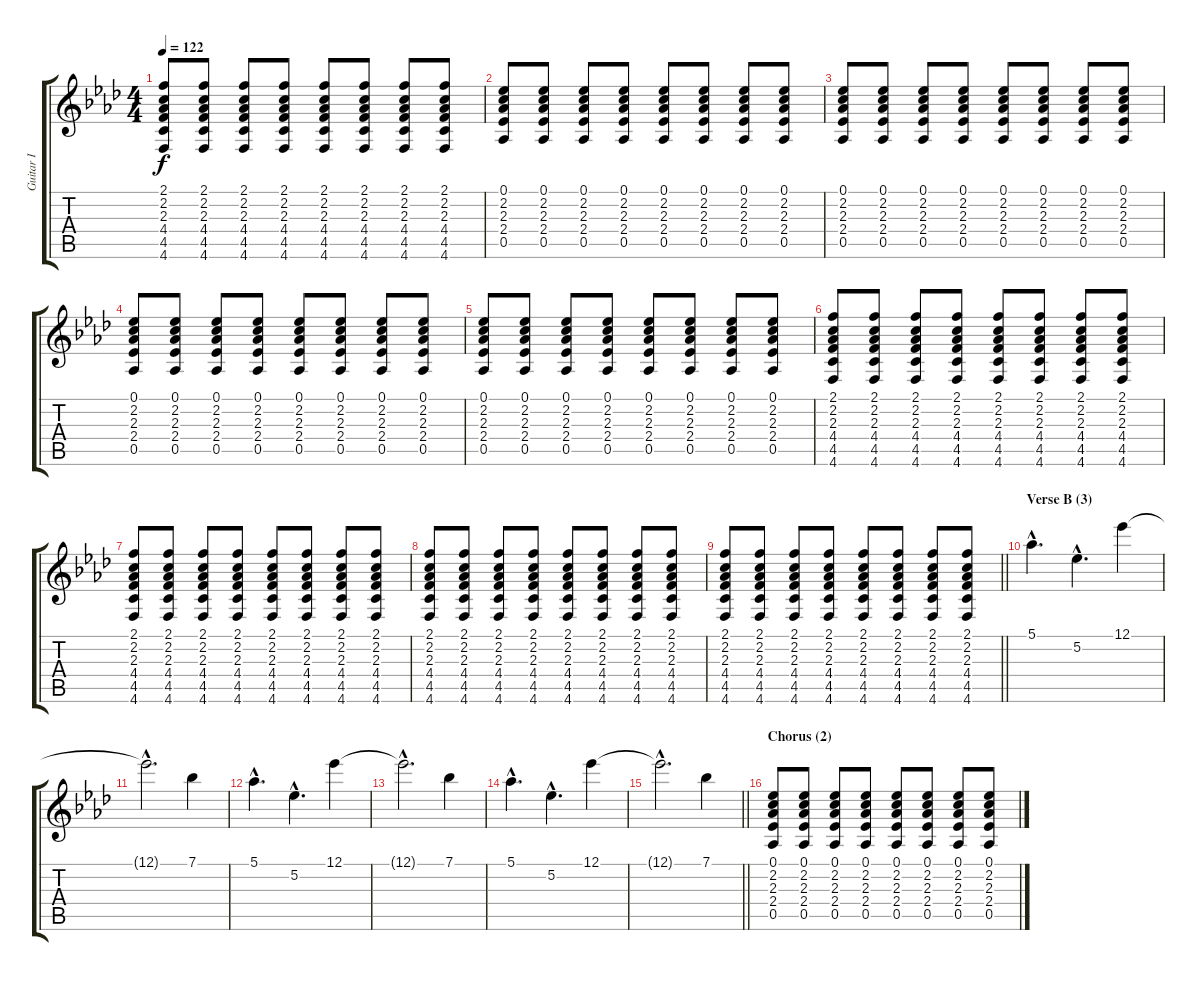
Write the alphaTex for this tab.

\track ("Guitar I" "Guitar I") {instrument electricguitarclean}
\staff {score tabs}
\tuning (Eb4 Bb3 Gb3 Db3 Ab2 Db2) {hide}
\ts (4 4)
\tempo 122
\clef g2
\ks ab
(2.1 2.2 2.3 4.4 4.5 4.6).8{dy f} (2.1 2.2 2.3 4.4 4.5 4.6).8 (2.1 2.2 2.3 4.4 4.5 4.6).8 (2.1 2.2 2.3 4.4 4.5 4.6).8 (2.1 2.2 2.3 4.4 4.5 4.6).8 (2.1 2.2 2.3 4.4 4.5 4.6).8 (2.1 2.2 2.3 4.4 4.5 4.6).8 (2.1 2.2 2.3 4.4 4.5 4.6).8 |
(0.1 2.2 2.3 2.4 0.5).8 (0.1 2.2 2.3 2.4 0.5).8 (0.1 2.2 2.3 2.4 0.5).8 (0.1 2.2 2.3 2.4 0.5).8 (0.1 2.2 2.3 2.4 0.5).8 (0.1 2.2 2.3 2.4 0.5).8 (0.1 2.2 2.3 2.4 0.5).8 (0.1 2.2 2.3 2.4 0.5).8 |
(0.1 2.2 2.3 2.4 0.5).8 (0.1 2.2 2.3 2.4 0.5).8 (0.1 2.2 2.3 2.4 0.5).8 (0.1 2.2 2.3 2.4 0.5).8 (0.1 2.2 2.3 2.4 0.5).8 (0.1 2.2 2.3 2.4 0.5).8 (0.1 2.2 2.3 2.4 0.5).8 (0.1 2.2 2.3 2.4 0.5).8 |
(0.1 2.2 2.3 2.4 0.5).8 (0.1 2.2 2.3 2.4 0.5).8 (0.1 2.2 2.3 2.4 0.5).8 (0.1 2.2 2.3 2.4 0.5).8 (0.1 2.2 2.3 2.4 0.5).8 (0.1 2.2 2.3 2.4 0.5).8 (0.1 2.2 2.3 2.4 0.5).8 (0.1 2.2 2.3 2.4 0.5).8 |
(0.1 2.2 2.3 2.4 0.5).8 (0.1 2.2 2.3 2.4 0.5).8 (0.1 2.2 2.3 2.4 0.5).8 (0.1 2.2 2.3 2.4 0.5).8 (0.1 2.2 2.3 2.4 0.5).8 (0.1 2.2 2.3 2.4 0.5).8 (0.1 2.2 2.3 2.4 0.5).8 (0.1 2.2 2.3 2.4 0.5).8 |
(2.1 2.2 2.3 4.4 4.5 4.6).8 (2.1 2.2 2.3 4.4 4.5 4.6).8 (2.1 2.2 2.3 4.4 4.5 4.6).8 (2.1 2.2 2.3 4.4 4.5 4.6).8 (2.1 2.2 2.3 4.4 4.5 4.6).8 (2.1 2.2 2.3 4.4 4.5 4.6).8 (2.1 2.2 2.3 4.4 4.5 4.6).8 (2.1 2.2 2.3 4.4 4.5 4.6).8 |
(2.1 2.2 2.3 4.4 4.5 4.6).8 (2.1 2.2 2.3 4.4 4.5 4.6).8 (2.1 2.2 2.3 4.4 4.5 4.6).8 (2.1 2.2 2.3 4.4 4.5 4.6).8 (2.1 2.2 2.3 4.4 4.5 4.6).8 (2.1 2.2 2.3 4.4 4.5 4.6).8 (2.1 2.2 2.3 4.4 4.5 4.6).8 (2.1 2.2 2.3 4.4 4.5 4.6).8 |
(2.1 2.2 2.3 4.4 4.5 4.6).8 (2.1 2.2 2.3 4.4 4.5 4.6).8 (2.1 2.2 2.3 4.4 4.5 4.6).8 (2.1 2.2 2.3 4.4 4.5 4.6).8 (2.1 2.2 2.3 4.4 4.5 4.6).8 (2.1 2.2 2.3 4.4 4.5 4.6).8 (2.1 2.2 2.3 4.4 4.5 4.6).8 (2.1 2.2 2.3 4.4 4.5 4.6).8 |
\barLineRight lightlight
(2.1 2.2 2.3 4.4 4.5 4.6).8 (2.1 2.2 2.3 4.4 4.5 4.6).8 (2.1 2.2 2.3 4.4 4.5 4.6).8 (2.1 2.2 2.3 4.4 4.5 4.6).8 (2.1 2.2 2.3 4.4 4.5 4.6).8 (2.1 2.2 2.3 4.4 4.5 4.6).8 (2.1 2.2 2.3 4.4 4.5 4.6).8 (2.1 2.2 2.3 4.4 4.5 4.6).8 |
\section ("" "Verse B (3)")
5.1{hac}.4{d instrument overdrivenguitar} 5.2{hac}.4{d} 12.1.4 |
12.1{hac t}.2{d} 7.1.4 |
5.1{hac}.4{d} 5.2{hac}.4{d} 12.1.4 |
12.1{hac t}.2{d} 7.1.4 |
5.1{hac}.4{d} 5.2{hac}.4{d} 12.1.4 |
\barLineRight lightlight
12.1{hac t}.2{d} 7.1.4 |
\section ("" "Chorus (2)")
(0.1 2.2 2.3 2.4 0.5).8{volume 7 instrument acousticguitarsteel} (0.1 2.2 2.3 2.4 0.5).8 (0.1 2.2 2.3 2.4 0.5).8 (0.1 2.2 2.3 2.4 0.5).8 (0.1 2.2 2.3 2.4 0.5).8 (0.1 2.2 2.3 2.4 0.5).8 (0.1 2.2 2.3 2.4 0.5).8 (0.1 2.2 2.3 2.4 0.5).8
